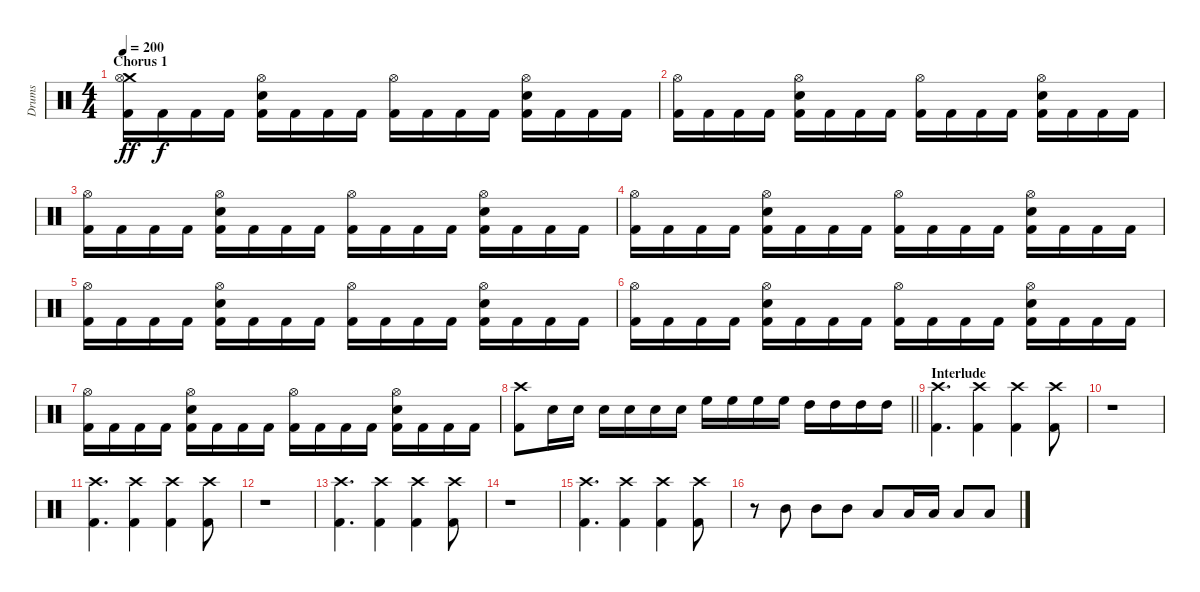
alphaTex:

\track ("Drums" "Drums") {instrument percussion}
\staff {score}
\articulation defaults
\ts (4 4)
\section ("" "Chorus 1")
\tempo 200
\clef neutral
\ks c
("Crash medium (hit)" "Hi-Hat (open)" "Kick (hit) 2").16{dy ff} "Kick (hit) 2".16{dy f} "Kick (hit) 2".16 "Kick (hit) 2".16 ("Hi-Hat (open)" "Electric Snare (hit)" "Kick (hit) 2").16 "Kick (hit) 2".16 "Kick (hit) 2".16 "Kick (hit) 2".16 ("Hi-Hat (open)" "Kick (hit) 2").16 "Kick (hit) 2".16 "Kick (hit) 2".16 "Kick (hit) 2".16 ("Hi-Hat (open)" "Electric Snare (hit)" "Kick (hit) 2").16 "Kick (hit) 2".16 "Kick (hit) 2".16 "Kick (hit) 2".16 |
("Hi-Hat (open)" "Kick (hit) 2").16 "Kick (hit) 2".16 "Kick (hit) 2".16 "Kick (hit) 2".16 ("Hi-Hat (open)" "Electric Snare (hit)" "Kick (hit) 2").16 "Kick (hit) 2".16 "Kick (hit) 2".16 "Kick (hit) 2".16 ("Hi-Hat (open)" "Kick (hit) 2").16 "Kick (hit) 2".16 "Kick (hit) 2".16 "Kick (hit) 2".16 ("Hi-Hat (open)" "Electric Snare (hit)" "Kick (hit) 2").16 "Kick (hit) 2".16 "Kick (hit) 2".16 "Kick (hit) 2".16 |
("Hi-Hat (open)" "Kick (hit) 2").16 "Kick (hit) 2".16 "Kick (hit) 2".16 "Kick (hit) 2".16 ("Hi-Hat (open)" "Electric Snare (hit)" "Kick (hit) 2").16 "Kick (hit) 2".16 "Kick (hit) 2".16 "Kick (hit) 2".16 ("Hi-Hat (open)" "Kick (hit) 2").16 "Kick (hit) 2".16 "Kick (hit) 2".16 "Kick (hit) 2".16 ("Hi-Hat (open)" "Electric Snare (hit)" "Kick (hit) 2").16 "Kick (hit) 2".16 "Kick (hit) 2".16 "Kick (hit) 2".16 |
("Hi-Hat (open)" "Kick (hit) 2").16 "Kick (hit) 2".16 "Kick (hit) 2".16 "Kick (hit) 2".16 ("Hi-Hat (open)" "Electric Snare (hit)" "Kick (hit) 2").16 "Kick (hit) 2".16 "Kick (hit) 2".16 "Kick (hit) 2".16 ("Hi-Hat (open)" "Kick (hit) 2").16 "Kick (hit) 2".16 "Kick (hit) 2".16 "Kick (hit) 2".16 ("Hi-Hat (open)" "Electric Snare (hit)" "Kick (hit) 2").16 "Kick (hit) 2".16 "Kick (hit) 2".16 "Kick (hit) 2".16 |
("Hi-Hat (open)" "Kick (hit) 2").16 "Kick (hit) 2".16 "Kick (hit) 2".16 "Kick (hit) 2".16 ("Hi-Hat (open)" "Electric Snare (hit)" "Kick (hit) 2").16 "Kick (hit) 2".16 "Kick (hit) 2".16 "Kick (hit) 2".16 ("Hi-Hat (open)" "Kick (hit) 2").16 "Kick (hit) 2".16 "Kick (hit) 2".16 "Kick (hit) 2".16 ("Hi-Hat (open)" "Electric Snare (hit)" "Kick (hit) 2").16 "Kick (hit) 2".16 "Kick (hit) 2".16 "Kick (hit) 2".16 |
("Hi-Hat (open)" "Kick (hit) 2").16 "Kick (hit) 2".16 "Kick (hit) 2".16 "Kick (hit) 2".16 ("Hi-Hat (open)" "Electric Snare (hit)" "Kick (hit) 2").16 "Kick (hit) 2".16 "Kick (hit) 2".16 "Kick (hit) 2".16 ("Hi-Hat (open)" "Kick (hit) 2").16 "Kick (hit) 2".16 "Kick (hit) 2".16 "Kick (hit) 2".16 ("Hi-Hat (open)" "Electric Snare (hit)" "Kick (hit) 2").16 "Kick (hit) 2".16 "Kick (hit) 2".16 "Kick (hit) 2".16 |
("Hi-Hat (open)" "Kick (hit) 2").16 "Kick (hit) 2".16 "Kick (hit) 2".16 "Kick (hit) 2".16 ("Hi-Hat (open)" "Electric Snare (hit)" "Kick (hit) 2").16 "Kick (hit) 2".16 "Kick (hit) 2".16 "Kick (hit) 2".16 ("Hi-Hat (open)" "Kick (hit) 2").16 "Kick (hit) 2".16 "Kick (hit) 2".16 "Kick (hit) 2".16 ("Hi-Hat (open)" "Electric Snare (hit)" "Kick (hit) 2").16 "Kick (hit) 2".16 "Kick (hit) 2".16 "Kick (hit) 2".16 |
\barLineRight lightlight
("Crash high (hit)" "Kick (hit) 2").8 "Electric Snare (hit)".16 "Electric Snare (hit)".16 "Electric Snare (hit)".16 "Electric Snare (hit)".16 "Electric Snare (hit)".16 "Electric Snare (hit)".16 "High Floor Tom (hit)".16 "High Floor Tom (hit)".16 "High Floor Tom (hit)".16 "High Floor Tom (hit)".16 "High Tom (hit)".16 "High Tom (hit)".16 "High Tom (hit)".16 "High Tom (hit)".16 |
\section ("" "Interlude")
("Crash high (hit)" "Kick (hit) 2").4{d} ("Crash high (hit)" "Kick (hit) 2").4 ("Crash high (hit)" "Kick (hit) 2").4 ("Crash high (hit)" "Kick (hit) 2").8 |
r.1 |
("Crash high (hit)" "Kick (hit) 2").4{d} ("Crash high (hit)" "Kick (hit) 2").4 ("Crash high (hit)" "Kick (hit) 2").4 ("Crash high (hit)" "Kick (hit) 2").8 |
r.1 |
("Crash high (hit)" "Kick (hit) 2").4{d} ("Crash high (hit)" "Kick (hit) 2").4 ("Crash high (hit)" "Kick (hit) 2").4 ("Crash high (hit)" "Kick (hit) 2").8 |
r.1 |
("Crash high (hit)" "Kick (hit) 2").4{d} ("Crash high (hit)" "Kick (hit) 2").4 ("Crash high (hit)" "Kick (hit) 2").4 ("Crash high (hit)" "Kick (hit) 2").8 |
r.8 "Mid Tom (hit)".8 "Mid Tom (hit)".8 "Mid Tom (hit)".8 "Low Tom (hit)".8 "Low Tom (hit)".16 "Low Tom (hit)".16 "Low Tom (hit)".8 "Low Tom (hit)".8
